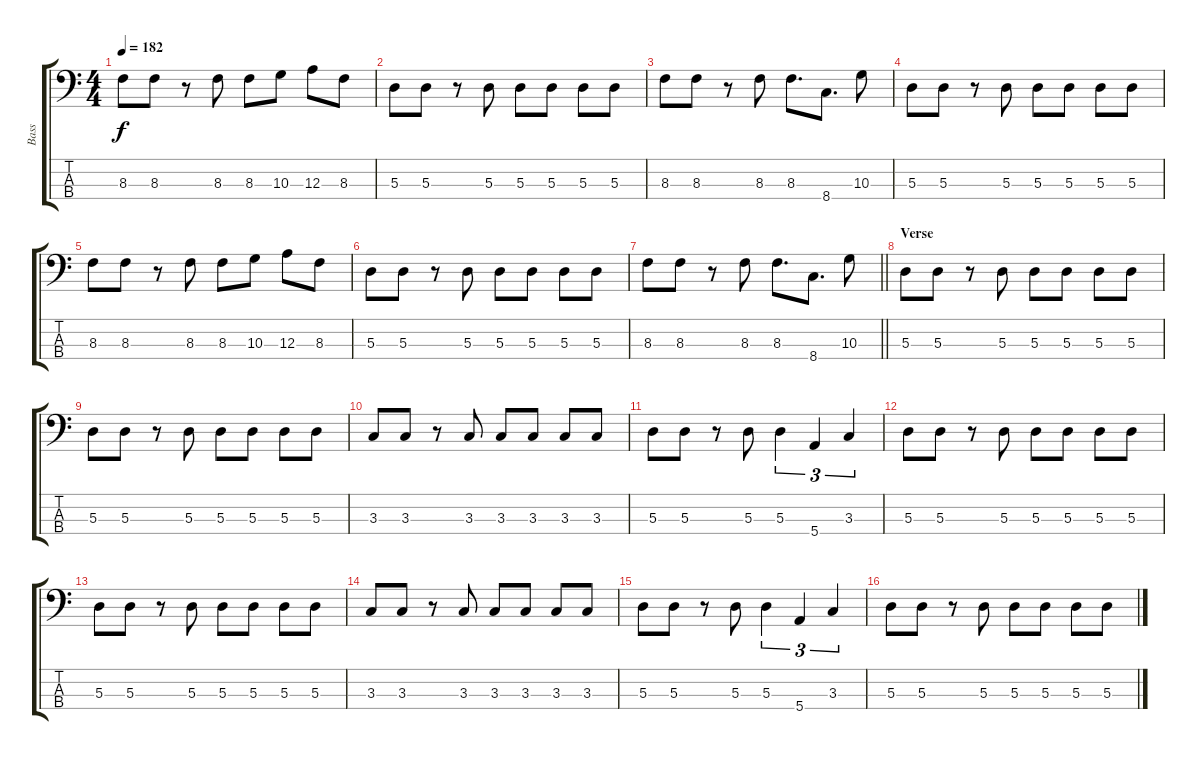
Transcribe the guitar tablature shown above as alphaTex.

\track ("Bass" "Bass") {instrument electricbasspick}
\staff {score tabs}
\tuning (G2 D2 A1 E1) {hide}
\ts (4 4)
\tempo 182
\clef f4
\ks c
8.3.8{dy f} 8.3.8 r.8 8.3.8 8.3.8 10.3.8 12.3.8 8.3.8 |
5.3.8 5.3.8 r.8 5.3.8 5.3.8 5.3.8 5.3.8 5.3.8 |
8.3.8 8.3.8 r.8 8.3.8 8.3.8{d} 8.4.8{d} 10.3.8 |
5.3.8 5.3.8 r.8 5.3.8 5.3.8 5.3.8 5.3.8 5.3.8 |
8.3.8 8.3.8 r.8 8.3.8 8.3.8 10.3.8 12.3.8 8.3.8 |
5.3.8 5.3.8 r.8 5.3.8 5.3.8 5.3.8 5.3.8 5.3.8 |
\barLineRight lightlight
8.3.8 8.3.8 r.8 8.3.8 8.3.8{d} 8.4.8{d} 10.3.8 |
\section ("" "Verse")
5.3.8 5.3.8 r.8 5.3.8 5.3.8 5.3.8 5.3.8 5.3.8 |
\ks aminor
5.3.8 5.3.8 r.8 5.3.8 5.3.8 5.3.8 5.3.8 5.3.8 |
\ks c
3.3.8 3.3.8 r.8 3.3.8 3.3.8 3.3.8 3.3.8 3.3.8 |
5.3.8 5.3.8 r.8 5.3.8 5.3.4{tu (3 2)} 5.4.4{tu (3 2)} 3.3.4{tu (3 2)} |
5.3.8 5.3.8 r.8 5.3.8 5.3.8 5.3.8 5.3.8 5.3.8 |
5.3.8 5.3.8 r.8 5.3.8 5.3.8 5.3.8 5.3.8 5.3.8 |
3.3.8 3.3.8 r.8 3.3.8 3.3.8 3.3.8 3.3.8 3.3.8 |
5.3.8 5.3.8 r.8 5.3.8 5.3.4{tu (3 2)} 5.4.4{tu (3 2)} 3.3.4{tu (3 2)} |
5.3.8 5.3.8 r.8 5.3.8 5.3.8 5.3.8 5.3.8 5.3.8
